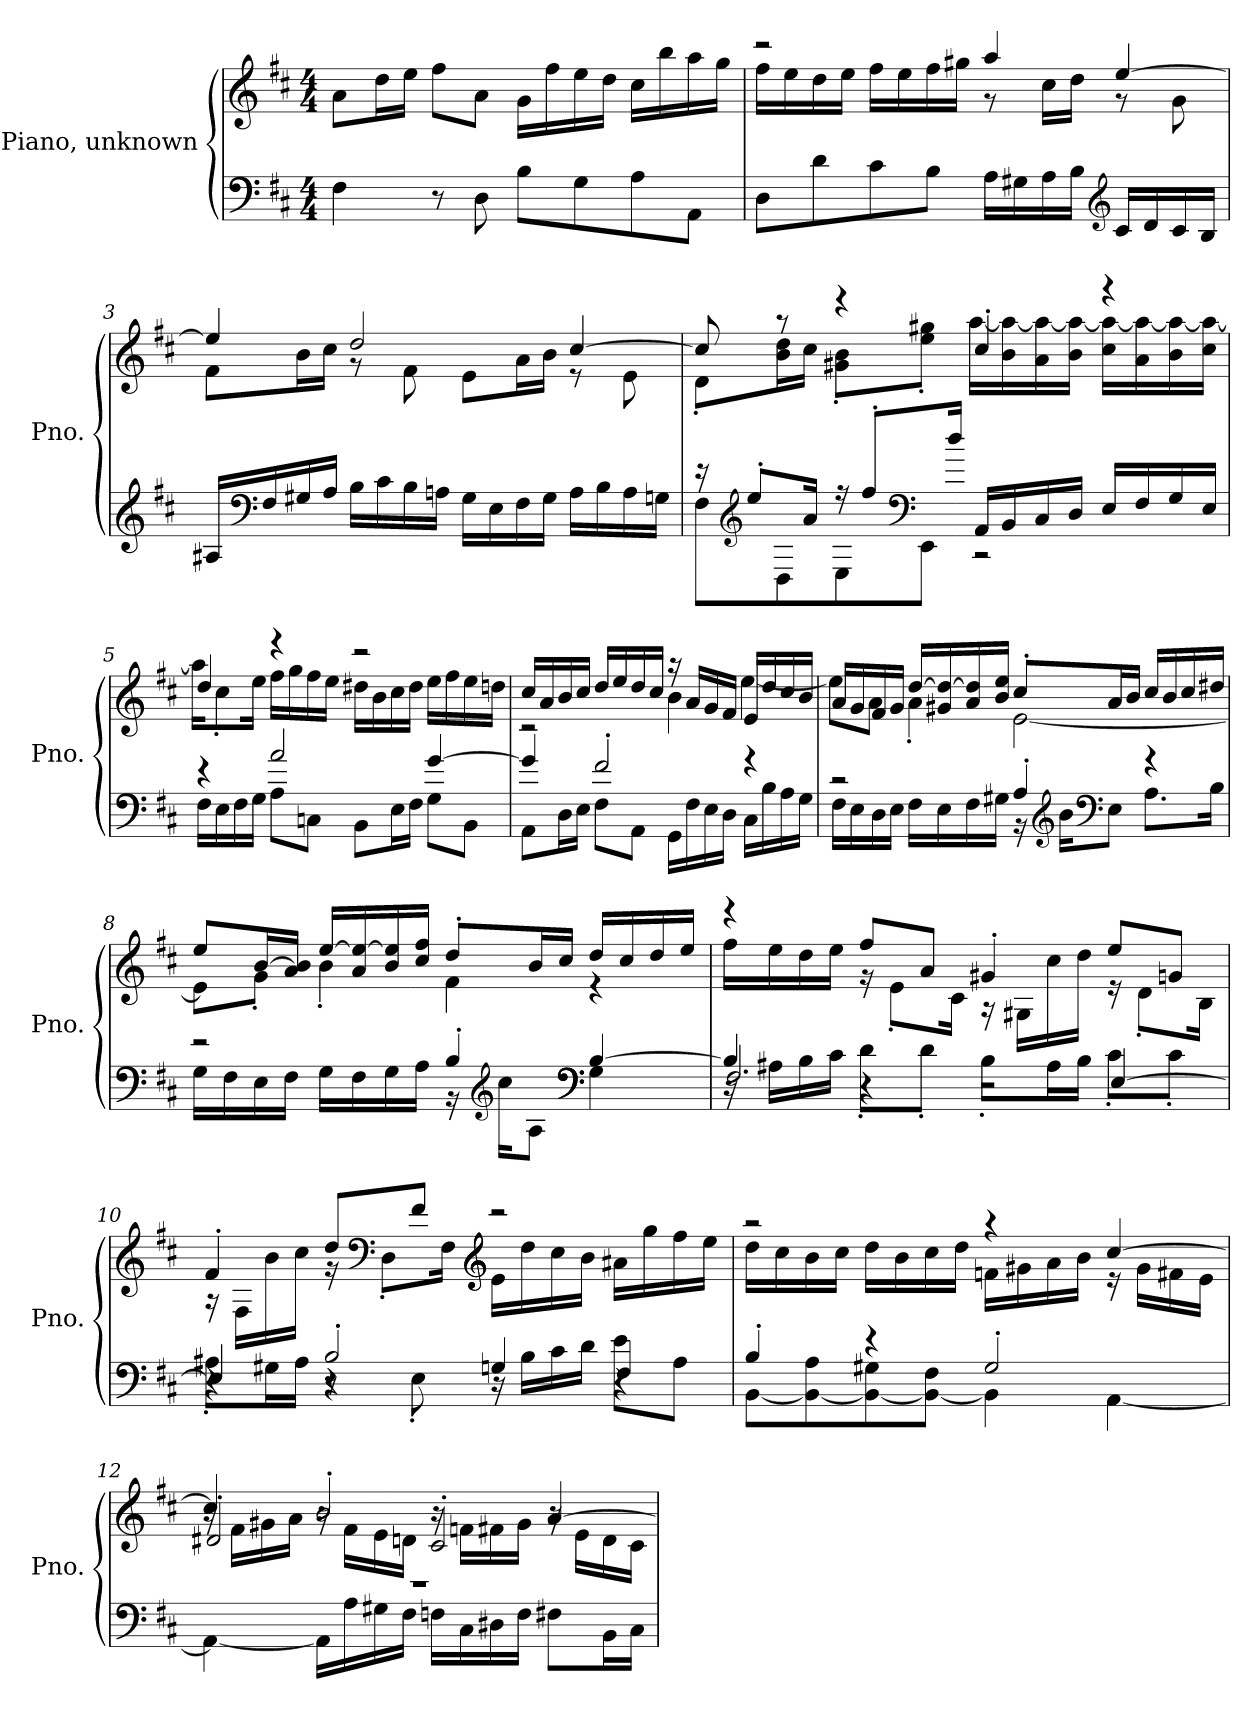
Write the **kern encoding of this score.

**kern	**kern
*part1	*part1
*staff2	*staff1
*I"Piano, unknown	*
*I'Pno.	*
*clefF4	*clefG2
*k[f#c#]	*k[f#c#]
*M4/4	*M4/4
*MM120	*MM120
=1	=1
4F#\	8a\L
.	16dd\L
.	16ee\JJ
8r	8ff#\L
8D\	8a\J
8B\L	16g\LL
.	16ff#\
8G\	16ee\
.	16dd\JJ
8A\	16cc#\LL
.	16bb\
8AA\J	16aa\
.	16gg\JJ
=2	=2
*	*^
8D\L	2r	16ff#\LL
.	.	16ee\
8d\	.	16dd\
.	.	16ee\JJ
8c#\	.	16ff#\LL
.	.	16ee\
8B\J	.	16ff#\
.	.	16gg#X\JJ
16A\LL	4aa/	8r
16G#X\	.	.
16A\	.	16cc#\LL
16B\JJ	.	16dd\JJ
*clefG2	*	*
16c#/LL	[4ee/	8r
16d/	.	.
16c#/	.	8g\
16B/JJ	.	.
!!LO:LB:g=z	!!
=3	=3	=3
16A#X/LL	4ee/]	8f#\L
*clefF4	*	*
16F#/	.	.
16G#X/	.	16b\L
16A#/JJ	.	16cc#\JJ
16B\LL	2dd/	8r
16c#\	.	.
16B\	.	8f#\
16An\JJ	.	.
16G#\LL	.	8e\L
16E\	.	.
16F#\	.	16a\L
16G#\JJ	.	16b\JJ
16A\LL	[4cc#/	8r
16B\	.	.
16A\	.	8e\
16Gn\JJ	.	.
=4	=4	=4
*^	*	*
16r	8F#\L	8cc#/]	8d'\L
*clefG2	*	*	*
8ee'/L	.	.	.
.	8D\	8r	16b\ 16dd\L
16a/Jk	.	.	16cc#\JJ
16r	8E\	4r	8g#X\' 8b\'L
8ff#'/L	.	.	.
*clefF4	*	*	*
.	8EE\J	.	8ee\' 8gg#X\'J
16dd/Jk	.	.	.
16AA/LL	2r	4cc#'/	[16aa\LL
16BB/	.	.	16b\ 16aa\_
16C#/	.	.	16a\ 16aa\_
16D/JJ	.	.	16b\ 16aa\_JJ
16E/LL	.	4r	16cc#\ 16aa\_LL
16F#/	.	.	16a\ 16aa\_
16G/	.	.	16b\ 16aa\_
16E/JJ	.	.	16cc#\ 16aa\_JJ
!!LO:LB:g=z	!!
=5	=5	=5	=5
4r	16F#\LL	4dd/	16aa\KL]
.	16E\	.	8cc#'\
.	16F#\	.	.
.	16G\JJ	.	16ee\Jk
2a/	8A\L	4r	16ff#\LL
.	.	.	16gg\
.	8Cn\J	.	16ff#\
.	.	.	16ee\JJ
.	8BB\L	2r	16dd#X\LL
.	.	.	16b\
.	16E\L	.	16cc#\
.	16F#\JJ	.	16dd#\JJ
[4g/	8G\L	.	16ee\LL
.	.	.	16ff#\
.	8BB\J	.	16ee\
.	.	.	16ddn\JJ
=6	=6	=6	=6
4g/]	8AA\L	16cc#/LL	2r
.	.	16a/	.
.	16D\L	16b/	.
.	16E\JJ	16cc#/JJ	.
2f#'/	8F#\L	16dd/LL	.
.	.	16ee/	.
.	8AA\J	16dd/	.
.	.	16cc#/JJ	.
.	16GG\LL	16r	4b\
.	16F#\	16a/LL	.
.	16E\	16g/	.
.	16D\JJ	16f#/JJ	.
4r	16C#\LL	16e/LL	[4ee\
.	16B\	16dd/	.
.	16A\	16cc#/	.
.	16G\JJ	16b/JJ	.
!!LO:LB:g=z	!!
=7	=7	=7	=7
2r	16F#\LL	16a/LL	8ee\L]
.	16E\	16g/	.
.	16D\	16f#/	8a\J
.	16E\JJ	16g/JJ	.
.	16F#\LL	[16dd/LL	4a'\
.	16E\	16g#X/ 16dd/_	.
.	16F#\	16a/ 16dd/]	.
.	16G#X\JJ	16b/ 16ee/JJ	.
4A'/	16r	8cc#'/L	[2e\
*clefG2	*	*	*
.	16b\KL	.	.
*clefF4	*	*	*
.	8E\J	16a/L	.
.	.	16b/JJ	.
4r	8.A\L	16cc#/LL	.
.	.	16b/	.
.	.	16cc#/	.
.	16B\Jk	16dd#X/JJ	.
=8	=8	=8	=8
2r	16G\LL	8ee/L	8e\L]
.	16F#\	.	.
.	16E\	[16b/L	8g'\J
.	16F#\JJ	16a/ 16b/]JJ	.
.	16G\LL	[16ee/LL	4b'\
.	16F#\	16a/ 16ee/_	.
.	16G\	16b/ 16ee/]	.
.	16A\JJ	16cc#/ 16ff#/JJ	.
4B'/	16r	8dd'/L	4f#\
*clefG2	*	*	*
.	16cc#\KL	.	.
.	8A\J	16b/L	.
.	.	16cc#/JJ	.
*clefF4	*	*	*
[4B/	4G\	16dd/LL	4r
.	.	16cc#/	.
.	.	16dd/	.
.	.	16ee/JJ	.
!!LO:LB:g=z	!!
=9	=9	=9	=9
*	*^	*	*
4B/]	16r	2.F#/	4r	16ff#\LL
.	16A#X\LL	.	.	16ee\
.	16B\	.	.	16dd\
.	16c#\JJ	.	.	16ee\JJ
4r	8d'\L	.	8ff#/L	16r
.	.	.	.	8e'\L
.	8d'\J	.	8a/J	.
.	.	.	.	16c#\Jk
2r	8B'\L	.	4g#X'/	16r
.	.	.	.	16G#X\LL
.	16A#\L	.	.	16cc#\
.	16B\JJ	.	.	16dd\JJ
.	8c#'\L	[4E/	8ee/L	16r
.	.	.	.	8d'\L
.	8c#'\J	.	8gn/J	.
.	.	.	.	16B\Jk
=10	=10	=10	=10	=10
4r	8A#X'\L	4E/]	4f#'/	16r
.	.	.	.	16F#\LL
.	16G#X\L	.	.	16b\
.	16A#\JJ	.	.	16cc#\JJ
2B'/	8r	4r	8dd/L	16r
*	*	*	*clefF4	*
.	.	.	.	8D'\L
.	8E'\	.	8f#/J	.
.	.	.	.	16F#\Jk
*	*	*	*clefG2	*
.	16r	4Gn/	2r	16e\LL
.	16B\LL	.	.	16dd\
.	16c#\	.	.	16cc#\
.	16d\JJ	.	.	16b\JJ
4r	8e\L	4F#/	.	16a#X\LL
.	.	.	.	16gg\
.	8A#\J	.	.	16ff#\
.	.	.	.	16ee\JJ
*	*v	*v	*	*
!!LO:LB:g=z	!!
=11	=11	=11	=11
4B'/	[8BB\L	2r	16dd\LL
.	.	.	16cc#\
.	8BB\_ 8A\	.	16b\
.	.	.	16cc#\JJ
4r	8BB\_ 8G#X\	.	16dd\LL
.	.	.	16b\
.	8BB\_ 8F#\J	.	16cc#\
.	.	.	16dd\JJ
2G#'/	4BB\]	4r	16fn\LL
.	.	.	16g#X\
.	.	.	16a\
.	.	.	16b\JJ
.	[4AA\	[4cc#/	16r
.	.	.	16g#\LL
.	.	.	16f#X\
.	.	.	16e\JJ
=12	=12	=12	=12
*	*	*	*^
1r	4AA\_	4cc#/]	16r	2d#X'/
.	.	.	16f#\LL	.
.	.	.	16g#X\	.
.	.	.	16a\JJ	.
.	16AA\LL]	2b'/	16r	.
.	16A\	.	16f#\LL	.
.	16G#X\	.	16e\	.
.	16F#\JJ	.	16dn\JJ	.
.	16Fn\LL	.	16r	2c#'/
.	16C#\	.	16fn\LL	.
.	16D#X\	.	16f#X\	.
.	16F\JJ	.	16g#\JJ	.
.	8F#X\L	[4a/	16r	.
.	.	.	16e\LL	.
.	16BB\L	.	16d\	.
.	16C#\JJ	.	16c#\JJ	.
*v	*v	*	*	*
*	*v	*v	*v
=	=
*-	*-
